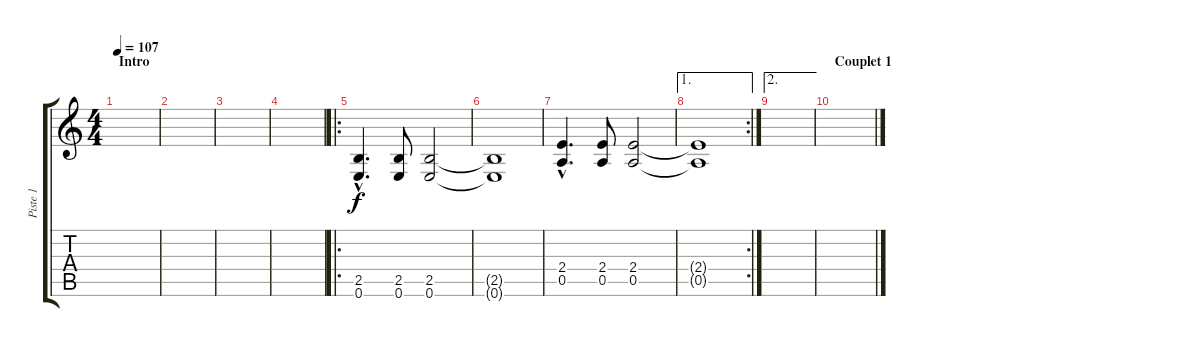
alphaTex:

\track ("Piste 1" "Piste 1") {instrument distortionguitar}
\staff {score tabs}
\tuning (E4 B3 G3 D3 A2 E2) {hide}
\ts (4 4)
\section ("" "Intro")
\tempo 107
\clef g2
\ks c
|
|
|
|
\ro
(2.5{hac} 0.6{hac}).4{d} (2.5 0.6).8 (2.5 0.6).2 |
(2.5{t} 0.6{t}).1 |
(2.4{hac} 0.5{hac}).4{d} (2.4 0.5).8 (2.4 0.5).2 |
\ae 1
\rc 2
(2.4{t} 0.5{t}).1 |
\ae 2
|
\section ("" "Couplet 1")
